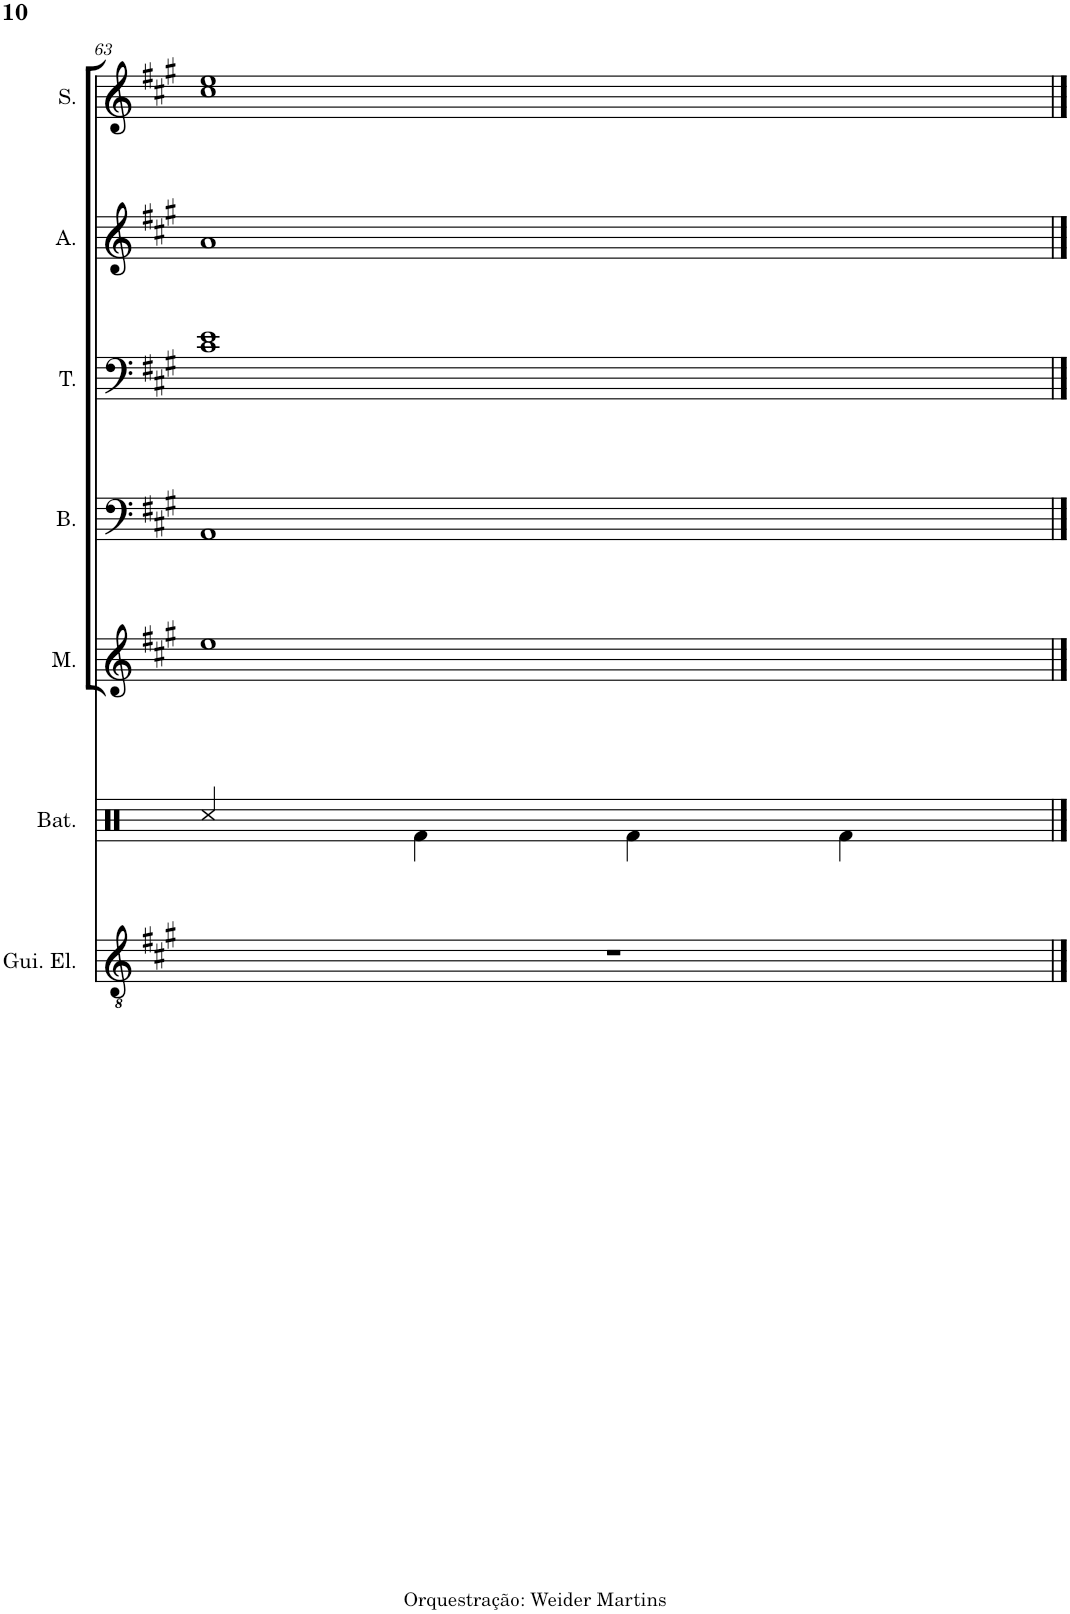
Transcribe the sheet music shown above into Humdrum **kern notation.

**kern	**kern	**kern	**kern	**kern	**kern	**kern
*part7	*part6	*part5	*part4	*part3	*part2	*part1
*staff7	*staff6	*staff5	*staff4	*staff3	*staff2	*staff1
*I"Guitarra elétrica	*I"Bateria	*I"Mulheres	*I"Bass	*I"Tenor	*I"Alto	*I"Soprano
*I'Gui. El.	*I'Bat.	*I'M.	*I'B.	*I'T.	*I'A.	*I'S.
!!LO:PB:g=z
*clefGv2	*clefX	*clefG2	*clefF4	*clefF4	*clefG2	*clefG2
*k[f#c#g#]	*k[f#c#g#]	*k[f#c#g#]	*k[f#c#g#]	*k[f#c#g#]	*k[f#c#g#]	*k[f#c#g#]
*M4/4	*M4/4	*M4/4	*M4/4	*M4/4	*M4/4	*M4/4
=63	=63	=63	=63	=63	=63	=63
1r	4Rcc/	1ee	1AA	1c# 1e	1a	1cc# 1ee
.	4Rf\	.	.	.	.	.
.	4Rf\	.	.	.	.	.
.	4Rf\	.	.	.	.	.
==	==	==	==	==	==	==
*-	*-	*-	*-	*-	*-	*-
